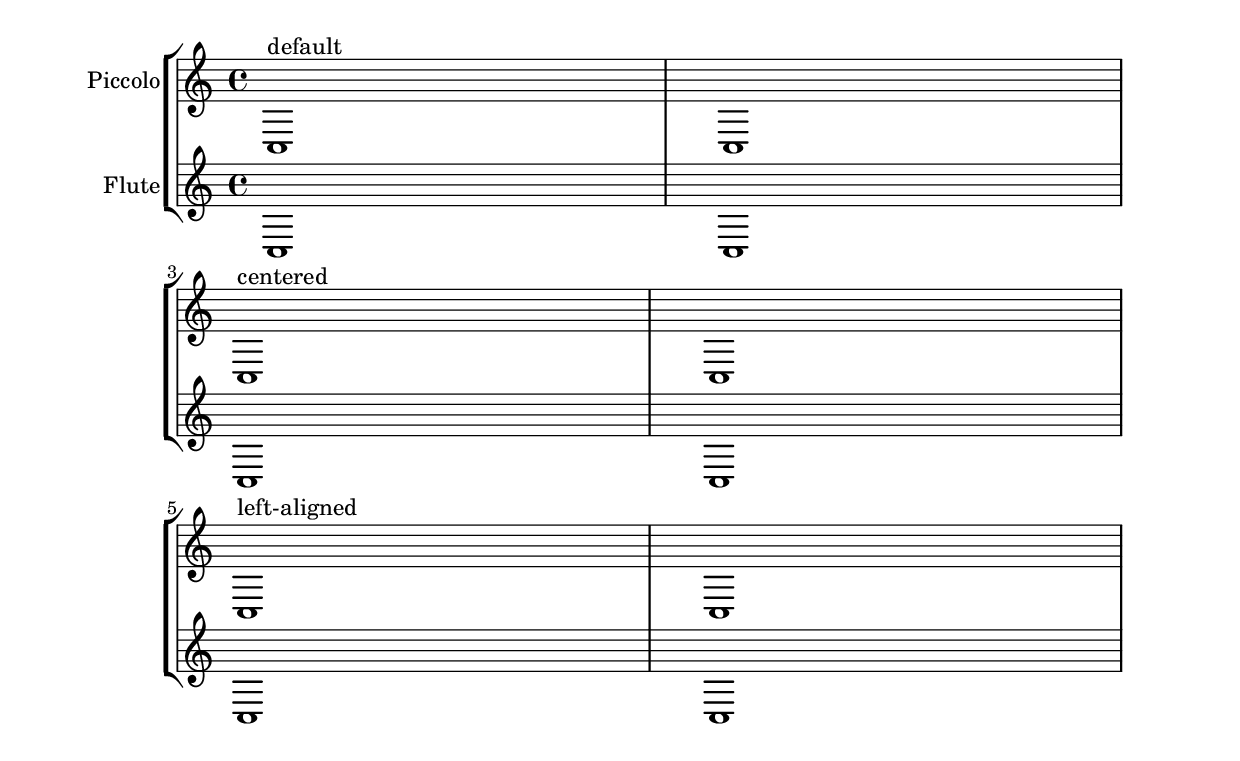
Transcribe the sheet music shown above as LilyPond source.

%% Do not edit this file; it is auto-generated from LSR http://lsr.dsi.unimi.it
%% This file is in the public domain.
\version "2.11.48"

\header {
  lsrtags = "text, paper-and-layout, titles"

  texidoc = "
Instrument names are generally printed at the left side of the staves.
To align the names of several different intruments, you can put them in
a @code{\\markup} block and use one of the following possibilites:

* 
    Right-aligned instrument names: this is the default behavior
  
* 
    Center-aligned instrument names: with the @code{\\hcenter-in #n}
command, you
    can place the instrument names inside a padded box (@code{n} being the
width
    of the box)
  
* 
    Left-aligned instrument names: you have to print the names on top of an
    empty box, using the @code{\\combine} command
    with an @code{\\hspace #n} object.
  


"
  doctitle = "Aligning and centering instrument names"
} % begin verbatim
\paper {
  indent = #0
  left-margin = #30
  line-width = #160
}

\new StaffGroup \relative <<
  \new Staff {
    \set Staff.instrumentName = "Piccolo"
    c1^"default" c \break
    \set Staff.instrumentName = \markup { \hcenter-in #10 "Piccolo" }
    c1^"centered" c \break
    \set Staff.instrumentName = \markup { \combine \hspace #8 "Piccolo" }
    c1^"left-aligned" c
  } 
  \new Staff {
    \set Staff.instrumentName = "Flute"
    c1 c \break
    \set Staff.instrumentName = \markup { \hcenter-in #10 "Flute" }
    c1 c \break
    \set Staff.instrumentName = \markup { \combine \hspace #8 "Flute" }
    c1 c
  }
>>
